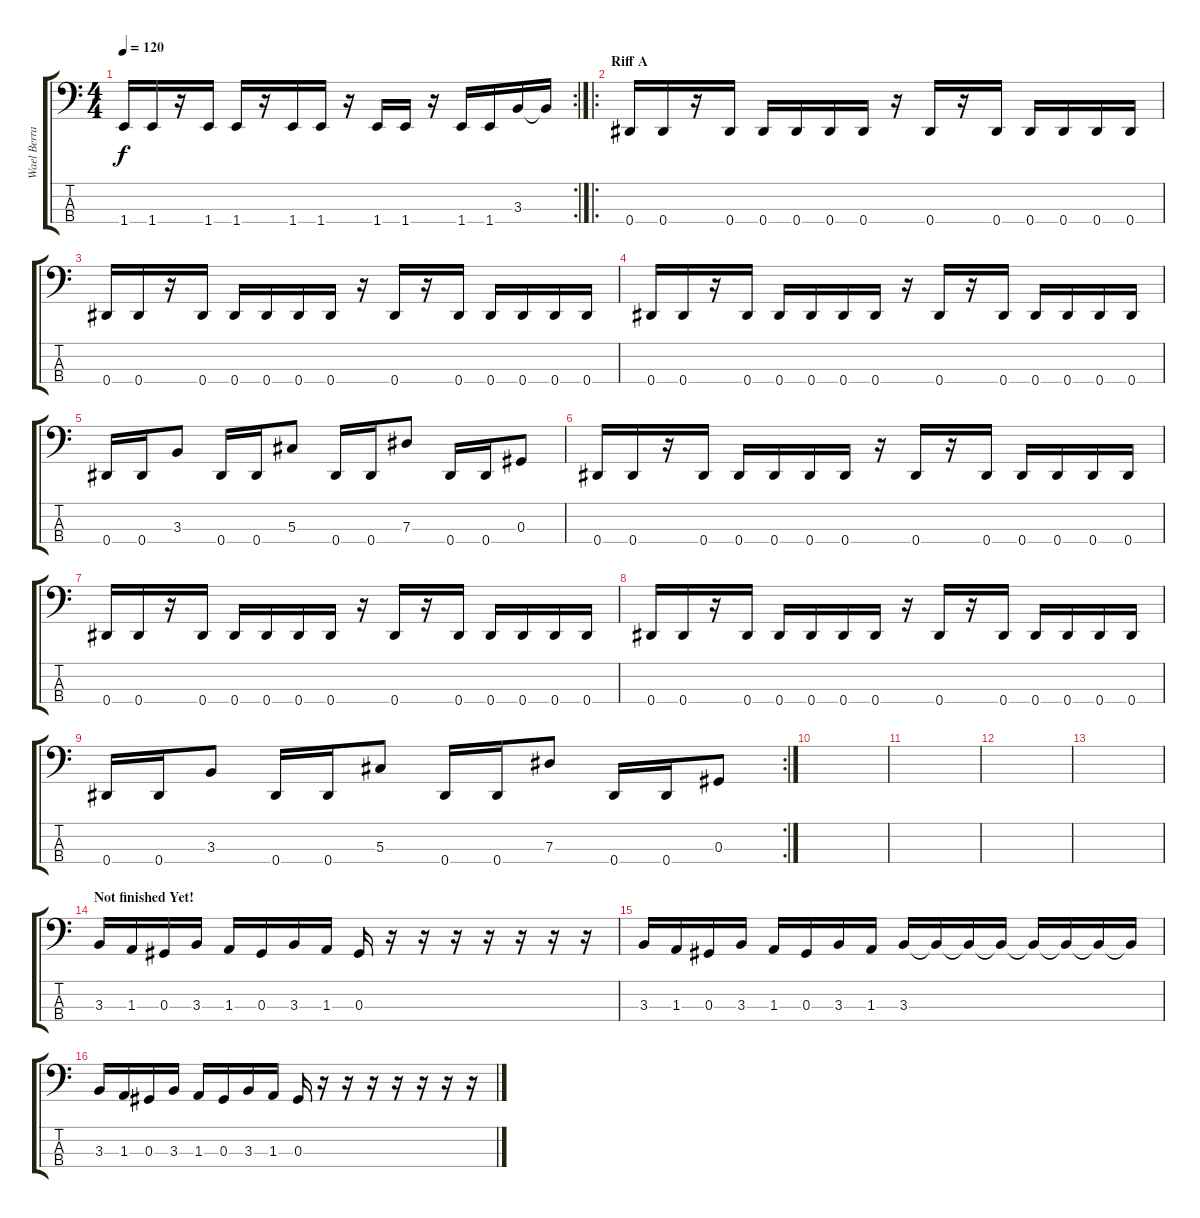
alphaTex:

\track ("Wael Berrais" "Wael Berra") {instrument electricbassfinger}
\staff {score tabs}
\tuning (Gb2 Db2 Ab1 Eb1) {hide}
\rc 2
\ts (4 4)
\tempo 120
\clef f4
\ks c
1.4.16{dy f} 1.4.16 r.16 1.4.16 1.4.16 r.16 1.4.16 1.4.16 r.16 1.4.16 1.4.16 r.16 1.4.16 1.4.16 3.3.16 3.3{t}.16 |
\ro
\section ("" "Riff A")
0.4.16{instrument slapbass1} 0.4.16 r.16 0.4.16 0.4.16 0.4.16 0.4.16 0.4.16 r.16 0.4.16 r.16 0.4.16 0.4.16 0.4.16 0.4.16 0.4.16 |
0.4.16 0.4.16 r.16 0.4.16 0.4.16 0.4.16 0.4.16 0.4.16 r.16 0.4.16 r.16 0.4.16 0.4.16 0.4.16 0.4.16 0.4.16 |
0.4.16 0.4.16 r.16 0.4.16 0.4.16 0.4.16 0.4.16 0.4.16 r.16 0.4.16 r.16 0.4.16 0.4.16 0.4.16 0.4.16 0.4.16 |
0.4.16 0.4.16 3.3.8 0.4.16 0.4.16 5.3.8 0.4.16 0.4.16 7.3.8 0.4.16 0.4.16 0.3.8 |
0.4.16 0.4.16 r.16 0.4.16 0.4.16 0.4.16 0.4.16 0.4.16 r.16 0.4.16 r.16 0.4.16 0.4.16 0.4.16 0.4.16 0.4.16 |
0.4.16 0.4.16 r.16 0.4.16 0.4.16 0.4.16 0.4.16 0.4.16 r.16 0.4.16 r.16 0.4.16 0.4.16 0.4.16 0.4.16 0.4.16 |
0.4.16 0.4.16 r.16 0.4.16 0.4.16 0.4.16 0.4.16 0.4.16 r.16 0.4.16 r.16 0.4.16 0.4.16 0.4.16 0.4.16 0.4.16 |
\rc 2
0.4.16 0.4.16 3.3.8 0.4.16 0.4.16 5.3.8 0.4.16 0.4.16 7.3.8 0.4.16 0.4.16 0.3.8 |
|
|
|
|
\section ("" "Not finished Yet!")
3.3.16 1.3.16 0.3.16 3.3.16 1.3.16 0.3.16 3.3.16 1.3.16 0.3.16 r.16 r.16 r.16 r.16 r.16 r.16 r.16 |
3.3.16 1.3.16 0.3.16 3.3.16 1.3.16 0.3.16 3.3.16 1.3.16 3.3.16 3.3{t}.16 3.3{t}.16 3.3{t}.16 3.3{t}.16 3.3{t}.16 3.3{t}.16 3.3{t}.16 |
3.3.16 1.3.16 0.3.16 3.3.16 1.3.16 0.3.16 3.3.16 1.3.16 0.3.16 r.16 r.16 r.16 r.16 r.16 r.16 r.16
